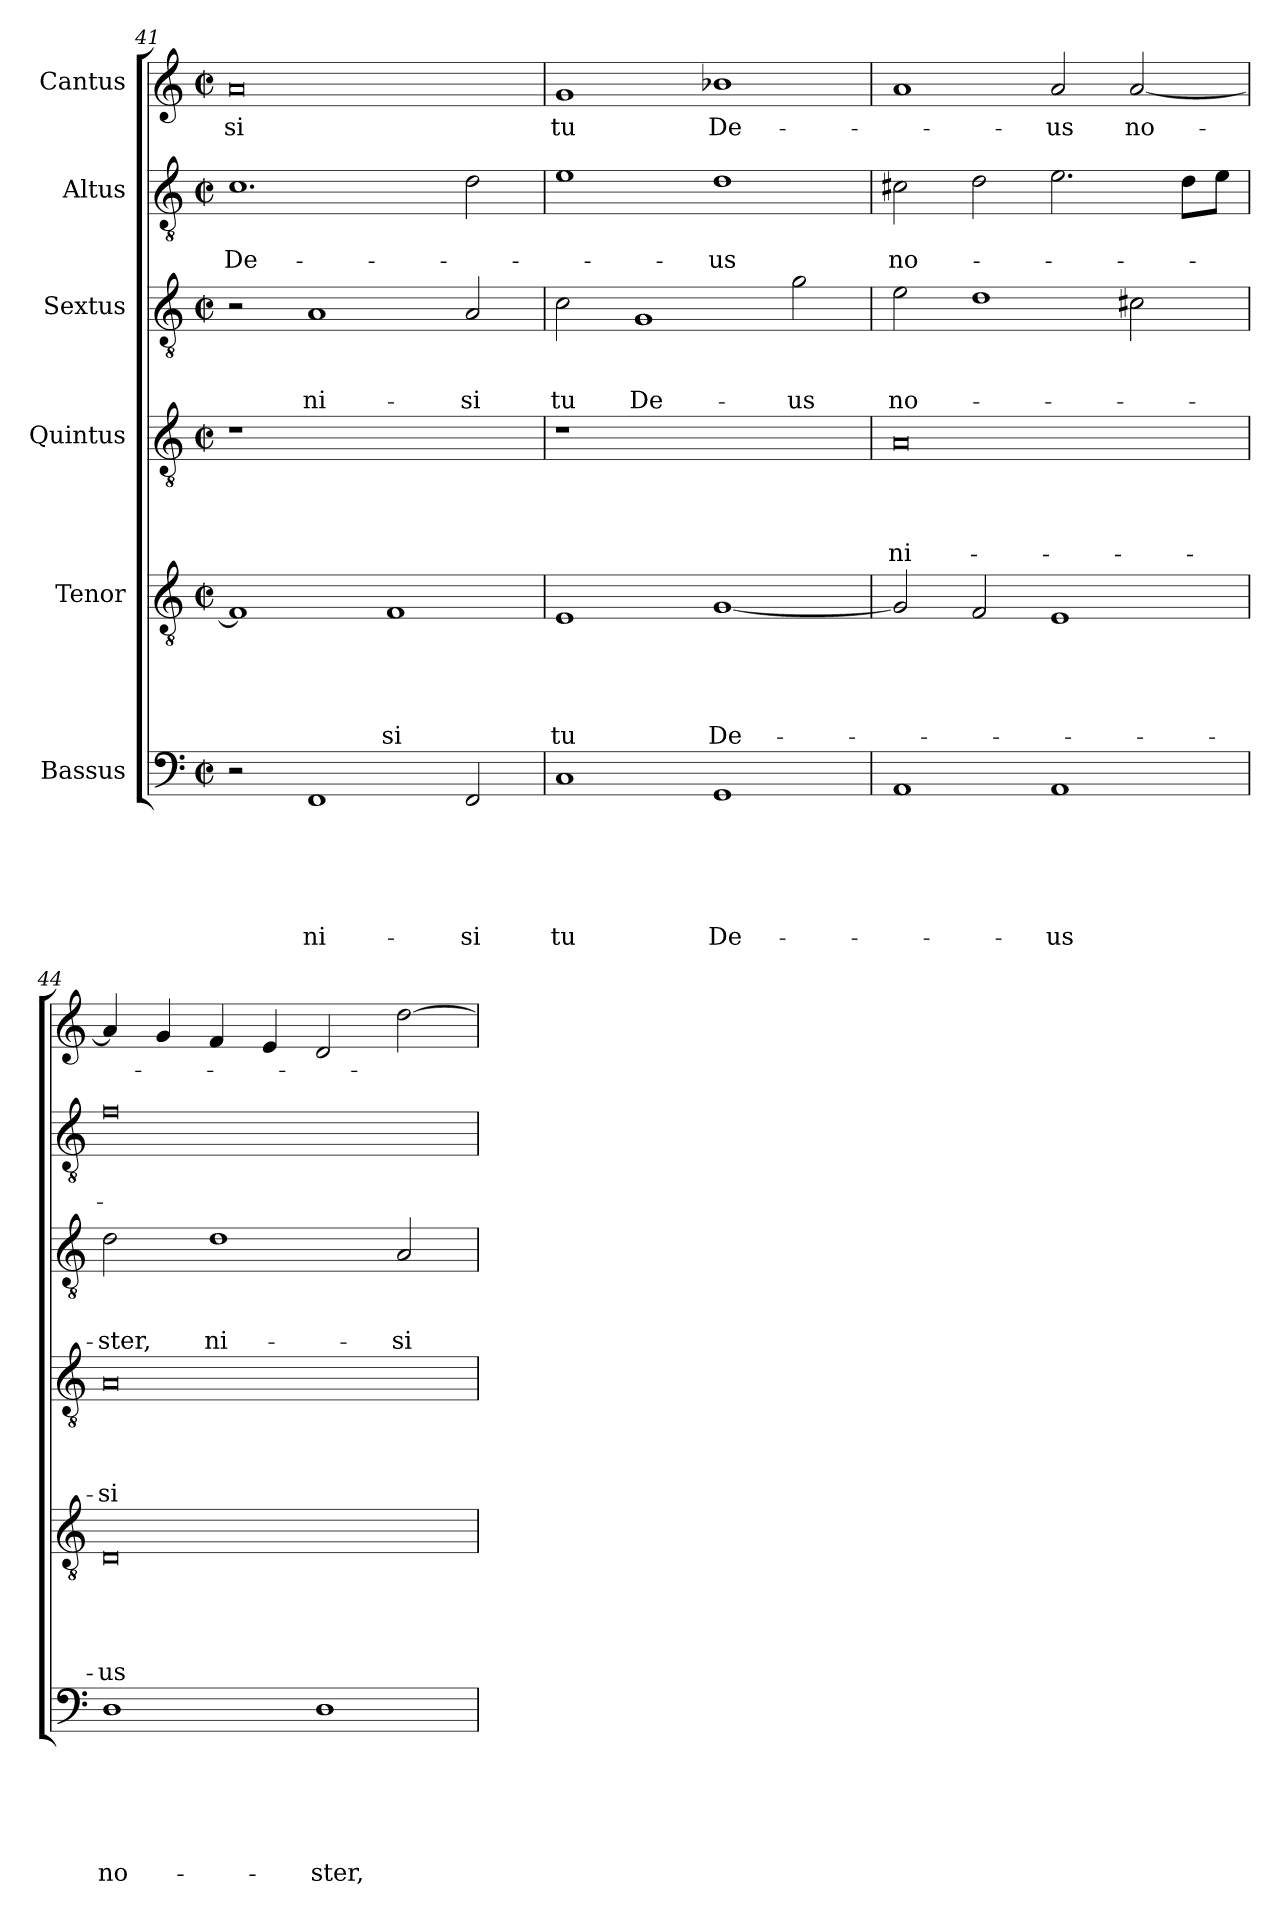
**kern	**text	**text	**text	**text	**text	**text	**kern	**text	**text	**text	**text	**text	**kern	**text	**text	**text	**text	**kern	**text	**text	**text	**kern	**text	**text	**kern	**text
*part6	*part6	*part6	*part6	*part6	*part6	*part6	*part5	*part5	*part5	*part5	*part5	*part5	*part4	*part4	*part4	*part4	*part4	*part3	*part3	*part3	*part3	*part2	*part2	*part2	*part1	*part1
*staff6	*staff6	*staff6	*staff6	*staff6	*staff6	*staff6	*staff5	*staff5	*staff5	*staff5	*staff5	*staff5	*staff4	*staff4	*staff4	*staff4	*staff4	*staff3	*staff3	*staff3	*staff3	*staff2	*staff2	*staff2	*staff1	*staff1
*I"Bassus	*	*	*	*	*	*	*I"Tenor	*	*	*	*	*	*I"Quintus	*	*	*	*	*I"Sextus	*	*	*	*I"Altus	*	*	*I"Cantus	*
!!LO:PB:g=z
*clefF4	*	*	*	*	*	*	*clefGv2	*	*	*	*	*	*clefGv2	*	*	*	*	*clefGv2	*	*	*	*clefGv2	*	*	*clefG2	*
*k[]	*	*	*	*	*	*	*k[]	*	*	*	*	*	*k[]	*	*	*	*	*k[]	*	*	*	*k[]	*	*	*k[]	*
*C:	*	*	*	*	*	*	*C:	*	*	*	*	*	*C:	*	*	*	*	*C:	*	*	*	*C:	*	*	*C:	*
*M2/2	*	*	*	*	*	*	*M2/2	*	*	*	*	*	*M2/2	*	*	*	*	*M2/2	*	*	*	*M2/2	*	*	*M2/2	*
*met(c|)	*	*	*	*	*	*	*met(c|)	*	*	*	*	*	*met(c|)	*	*	*	*	*met(c|)	*	*	*	*met(c|)	*	*	*met(c|)	*
=41	=41	=41	=41	=41	=41	=41	=41	=41	=41	=41	=41	=41	=41	=41	=41	=41	=41	=41	=41	=41	=41	=41	=41	=41	=41	=41
!	!	!	!	!	!	!	!	!	!	!	!	!	!	!	!	!	!	!	!	!	!	!	!	!LO:LY:b	!	!LO:LY:b
2r	.	.	.	.	.	.	1F]	.	.	.	.	.	1r	.	.	.	.	2r	.	.	.	1.c	.	De-	0a	-si
!	!	!	!	!	!	!LO:LY:b	!	!	!	!	!	!	!	!	!	!	!	!	!	!	!LO:LY:b	!	!	!	!	!
1FF	.	.	.	.	.	ni-	.	.	.	.	.	.	.	.	.	.	.	1A	.	.	ni-	.	.	.	.	.
!	!	!	!	!	!	!	!	!	!	!	!	!LO:LY:b	!	!	!	!	!	!	!	!	!	!	!	!	!	!
.	.	.	.	.	.	.	1F	.	.	.	.	-si	1ryy	.	.	.	.	.	.	.	.	.	.	.	.	.
!	!	!	!	!	!	!LO:LY:b	!	!	!	!	!	!	!	!	!	!	!	!	!	!	!LO:LY:b	!	!	!	!	!
2FF/	.	.	.	.	.	-si	.	.	.	.	.	.	.	.	.	.	.	2A/	.	.	-si	2d\	.	.	.	.
=42	=42	=42	=42	=42	=42	=42	=42	=42	=42	=42	=42	=42	=42	=42	=42	=42	=42	=42	=42	=42	=42	=42	=42	=42	=42	=42
!	!	!	!	!	!	!LO:LY:b	!	!	!	!	!	!LO:LY:b	!	!	!	!	!	!	!	!	!LO:LY:b	!	!	!	!	!LO:LY:b
1C	.	.	.	.	.	tu	1E	.	.	.	.	tu	1r	.	.	.	.	2c\	.	.	tu	1e	.	.	1g	tu
!	!	!	!	!	!	!	!	!	!	!	!	!	!	!	!	!	!	!	!	!	!LO:LY:b	!	!	!	!	!
.	.	.	.	.	.	.	.	.	.	.	.	.	.	.	.	.	.	1G	.	.	De-	.	.	.	.	.
!	!	!	!	!	!	!LO:LY:b	!	!	!	!	!	!LO:LY:b	!	!	!	!	!	!	!	!	!	!	!	!LO:LY:b	!	!LO:LY:b
1GG	.	.	.	.	.	De-	[1G	.	.	.	.	De-	1ryy	.	.	.	.	.	.	.	.	1d	.	-us	1b-X	De-
!	!	!	!	!	!	!	!	!	!	!	!	!	!	!	!	!	!	!	!	!	!LO:LY:b	!	!	!	!	!
.	.	.	.	.	.	.	.	.	.	.	.	.	.	.	.	.	.	2g\	.	.	-us	.	.	.	.	.
=43	=43	=43	=43	=43	=43	=43	=43	=43	=43	=43	=43	=43	=43	=43	=43	=43	=43	=43	=43	=43	=43	=43	=43	=43	=43	=43
!	!	!	!	!	!	!	!	!	!	!	!	!	!	!	!	!	!LO:LY:b	!	!	!	!LO:LY:b	!	!	!LO:LY:b	!	!
1AA	.	.	.	.	.	.	2G/]	.	.	.	.	.	0A	.	.	.	ni-	2e\	.	.	no-	2c#X\	.	no-	1a	.
.	.	.	.	.	.	.	2F/	.	.	.	.	.	.	.	.	.	.	1d	.	.	.	2d\	.	.	.	.
!	!	!	!	!	!	!LO:LY:b	!	!	!	!	!	!	!	!	!	!	!	!	!	!	!	!	!	!	!	!LO:LY:b
1AA	.	.	.	.	.	-us	1E	.	.	.	.	.	.	.	.	.	.	.	.	.	.	2.e\	.	.	2a/	-us
!	!	!	!	!	!	!	!	!	!	!	!	!	!	!	!	!	!	!	!	!	!	!	!	!	!	!LO:LY:b
.	.	.	.	.	.	.	.	.	.	.	.	.	.	.	.	.	.	2c#X\	.	.	.	.	.	.	[2a/	no-
.	.	.	.	.	.	.	.	.	.	.	.	.	.	.	.	.	.	.	.	.	.	8d\L	.	.	.	.
.	.	.	.	.	.	.	.	.	.	.	.	.	.	.	.	.	.	.	.	.	.	8e\J	.	.	.	.
=44	=44	=44	=44	=44	=44	=44	=44	=44	=44	=44	=44	=44	=44	=44	=44	=44	=44	=44	=44	=44	=44	=44	=44	=44	=44	=44
!	!	!	!	!	!	!LO:LY:b	!	!	!	!	!	!LO:LY:b	!	!	!	!	!LO:LY:b	!	!	!	!LO:LY:b	!	!	!	!	!
1D	.	.	.	.	.	no-	0D	.	.	.	.	-us	0A	.	.	.	-si	2d\	.	.	-ster,	0f	.	.	4a/]	.
.	.	.	.	.	.	.	.	.	.	.	.	.	.	.	.	.	.	.	.	.	.	.	.	.	4g/	.
!	!	!	!	!	!	!	!	!	!	!	!	!	!	!	!	!	!	!	!	!	!LO:LY:b	!	!	!	!	!
.	.	.	.	.	.	.	.	.	.	.	.	.	.	.	.	.	.	1d	.	.	ni-	.	.	.	4f/	.
.	.	.	.	.	.	.	.	.	.	.	.	.	.	.	.	.	.	.	.	.	.	.	.	.	4e/	.
!	!	!	!	!	!	!LO:LY:b	!	!	!	!	!	!	!	!	!	!	!	!	!	!	!	!	!	!	!	!
1D	.	.	.	.	.	-ster,	.	.	.	.	.	.	.	.	.	.	.	.	.	.	.	.	.	.	2d/	.
!	!	!	!	!	!	!	!	!	!	!	!	!	!	!	!	!	!	!	!	!	!LO:LY:b	!	!	!	!	!
.	.	.	.	.	.	.	.	.	.	.	.	.	.	.	.	.	.	2A/	.	.	-si	.	.	.	[2dd\	.
=	=	=	=	=	=	=	=	=	=	=	=	=	=	=	=	=	=	=	=	=	=	=	=	=	=	=
*-	*-	*-	*-	*-	*-	*-	*-	*-	*-	*-	*-	*-	*-	*-	*-	*-	*-	*-	*-	*-	*-	*-	*-	*-	*-	*-
